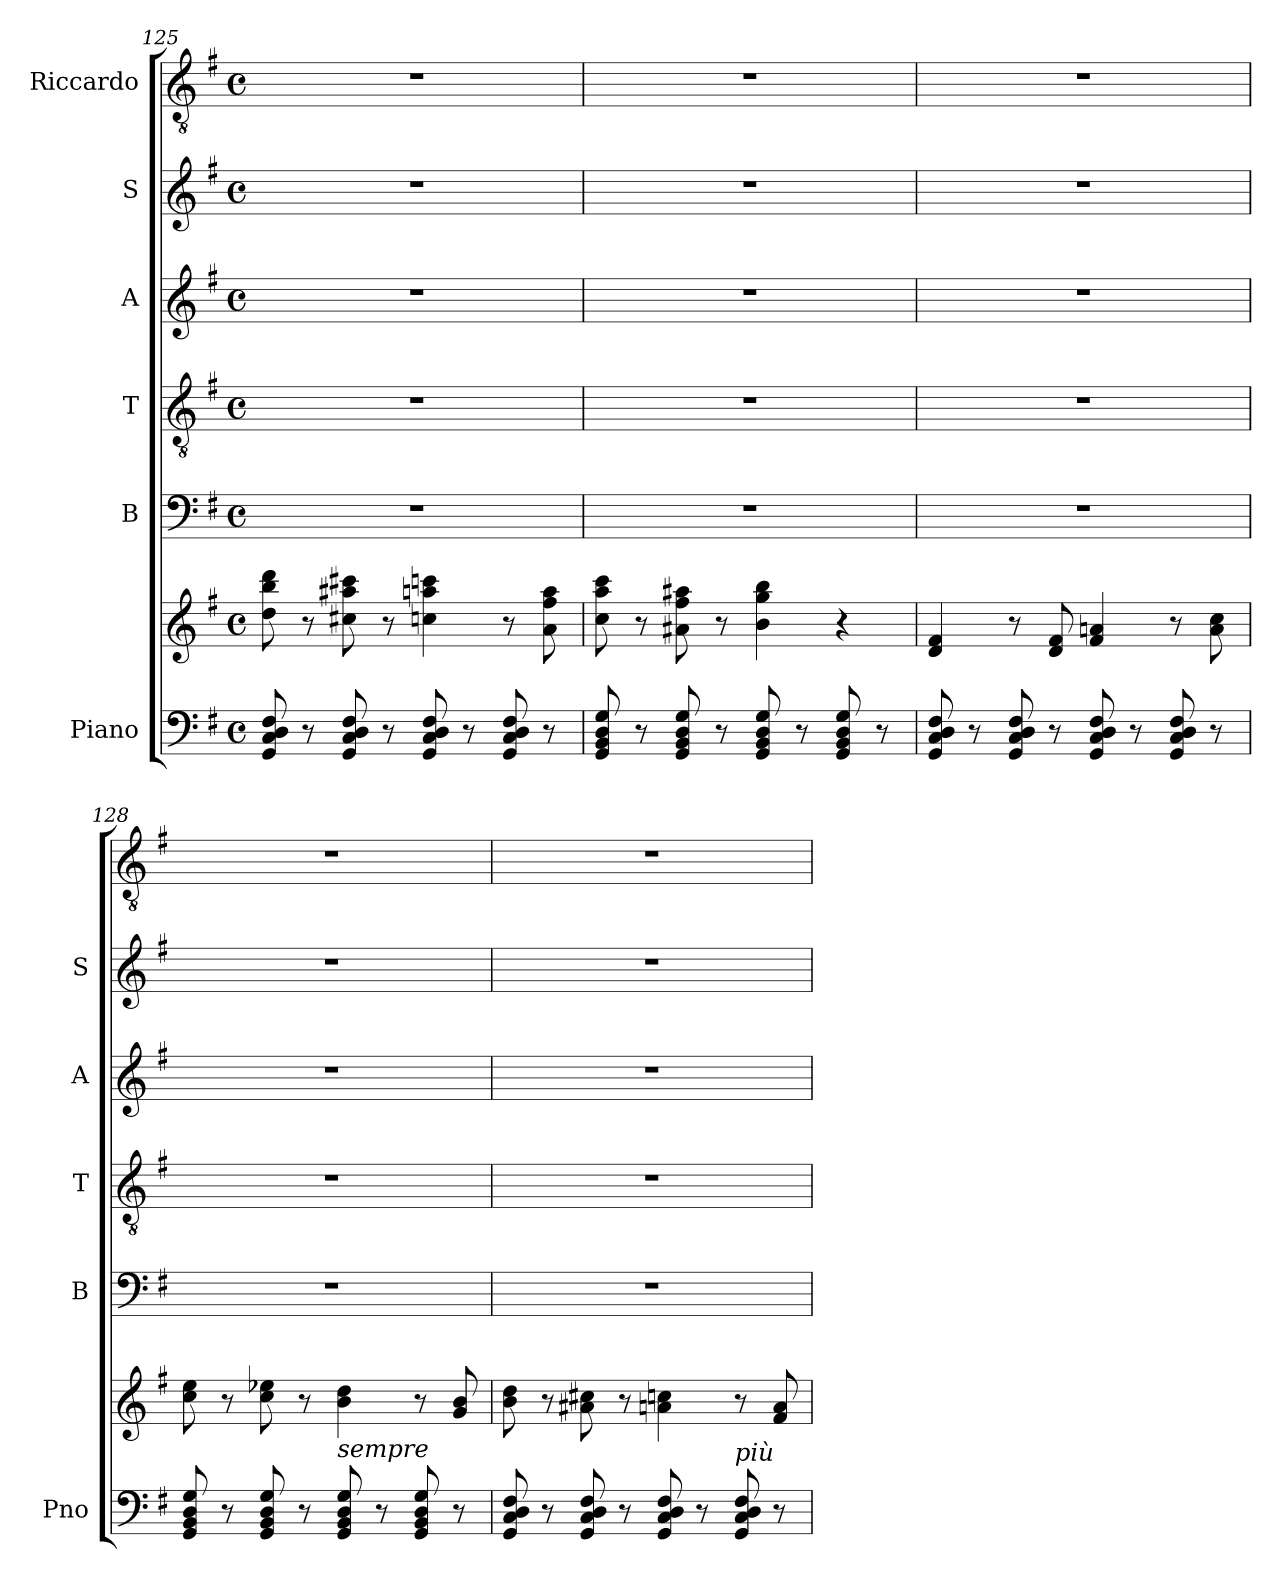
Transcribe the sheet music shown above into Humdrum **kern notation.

**kern	**kern	**kern	**kern	**kern	**kern	**kern
*part6	*part6	*part5	*part4	*part3	*part2	*part1
*staff7	*staff6	*staff5	*staff4	*staff3	*staff2	*staff1
*I"Piano	*	*I"B	*I"T	*I"A	*I"S	*I"Riccardo
*I'Pno	*	*I'B	*I'T	*I'A	*I'S	*
*clefF4	*clefG2	*clefF4	*clefGv2	*clefG2	*clefG2	*clefGv2
*k[f#]	*k[f#]	*k[f#]	*k[f#]	*k[f#]	*k[f#]	*k[f#]
*M4/4	*M4/4	*M4/4	*M4/4	*M4/4	*M4/4	*M4/4
*met(c)	*met(c)	*met(c)	*met(c)	*met(c)	*met(c)	*met(c)
=125	=125	=125	=125	=125	=125	=125
8GG/ 8C/ 8D/ 8F#/	8dd\ 8bb\ 8ddd\	1r	1r	1r	1r	1r
8r	8r	.	.	.	.	.
8GG/ 8C/ 8D/ 8F#/	8cc#X\ 8aa#X\ 8ccc#X\	.	.	.	.	.
8r	8r	.	.	.	.	.
8GG/ 8C/ 8D/ 8F#/	4ccn\ 4aan\ 4cccn\	.	.	.	.	.
8r	.	.	.	.	.	.
8GG/ 8C/ 8D/ 8F#/	8r	.	.	.	.	.
8r	8a\ 8ff#\ 8aa\	.	.	.	.	.
=126	=126	=126	=126	=126	=126	=126
8GG/ 8BB/ 8D/ 8G/	8cc\ 8aa\ 8ccc\	1r	1r	1r	1r	1r
8r	8r	.	.	.	.	.
8GG/ 8BB/ 8D/ 8G/	8a#X\ 8ff#\ 8aa#X\	.	.	.	.	.
8r	8r	.	.	.	.	.
8GG/ 8BB/ 8D/ 8G/	4b\ 4gg\ 4bb\	.	.	.	.	.
8r	.	.	.	.	.	.
8GG/ 8BB/ 8D/ 8G/	4r	.	.	.	.	.
8r	.	.	.	.	.	.
!!LO:LB:g=z
=127	=127	=127	=127	=127	=127	=127
8GG/ 8C/ 8D/ 8F#/	4d/ 4f#/	1r	1r	1r	1r	1r
8r	.	.	.	.	.	.
8GG/ 8C/ 8D/ 8F#/	8r	.	.	.	.	.
8r	8d/ 8f#/	.	.	.	.	.
8GG/ 8C/ 8D/ 8F#/	4f#/ 4an/	.	.	.	.	.
8r	.	.	.	.	.	.
8GG/ 8C/ 8D/ 8F#/	8r	.	.	.	.	.
8r	8a\ 8cc\	.	.	.	.	.
=128	=128	=128	=128	=128	=128	=128
8GG/ 8BB/ 8D/ 8G/	8cc\ 8ee\	1r	1r	1r	1r	1r
8r	8r	.	.	.	.	.
8GG/ 8BB/ 8D/ 8G/	8cc\ 8ee-X\	.	.	.	.	.
8r	8r	.	.	.	.	.
!LO:TX:a:i:t=sempre	!	!	!	!	!	!
8GG/ 8BB/ 8D/ 8G/	4b\ 4dd\	.	.	.	.	.
8r	.	.	.	.	.	.
8GG/ 8BB/ 8D/ 8G/	8r	.	.	.	.	.
8r	8g/ 8b/	.	.	.	.	.
=129	=129	=129	=129	=129	=129	=129
8GG/ 8C/ 8D/ 8F#/	8b\ 8dd\	1r	1r	1r	1r	1r
8r	8r	.	.	.	.	.
8GG/ 8C/ 8D/ 8F#/	8a#X\ 8cc#X\	.	.	.	.	.
8r	8r	.	.	.	.	.
8GG/ 8C/ 8D/ 8F#/	4an\ 4ccn\	.	.	.	.	.
8r	.	.	.	.	.	.
!LO:TX:a:i:t=più	!	!	!	!	!	!
8GG/ 8C/ 8D/ 8F#/	8r	.	.	.	.	.
8r	8f#/ 8a/	.	.	.	.	.
=	=	=	=	=	=	=
*-	*-	*-	*-	*-	*-	*-
